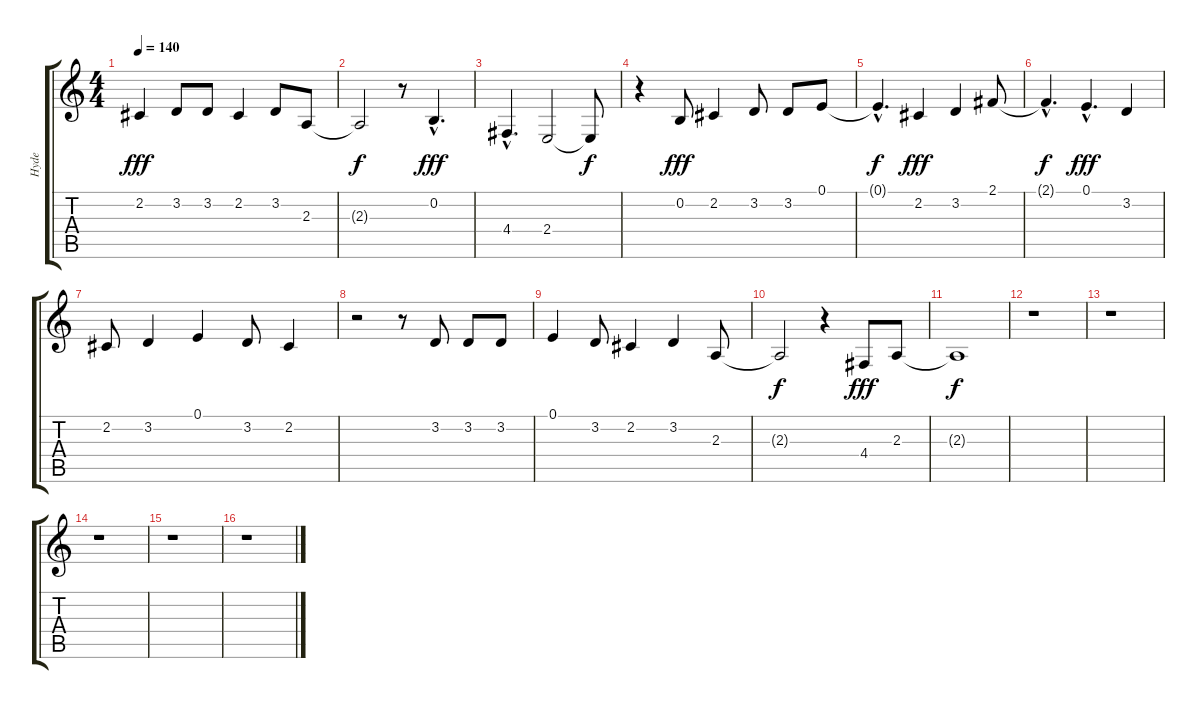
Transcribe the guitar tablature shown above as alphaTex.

\track ("Hyde" "Hyde") {instrument flute}
\staff {score tabs}
\tuning (E4 B3 G3 D3 A2 E2) {hide}
\ts (4 4)
\tempo 140
\clef g2
\ks c
2.2.4{dy fff} 3.2.8 3.2.8 2.2.4 3.2.8 2.3.8 |
2.3{t}.2{dy f} r.8 0.2{hac}.4{d dy fff} |
4.4{hac}.4{d} 2.4.2 2.4{t}.8{dy f} |
r.4 0.2.8{dy fff} 2.2.4 3.2.8 3.2.8 0.1.8 |
0.1{hac t}.4{d dy f} 2.2.4{dy fff} 3.2.4 2.1.8 |
2.1{hac t}.4{d dy f} 0.1{hac}.4{d dy fff} 3.2.4 |
2.2.8 3.2.4 0.1.4 3.2.8 2.2.4 |
r.2 r.8 3.2.8 3.2.8 3.2.8 |
0.1.4 3.2.8 2.2.4 3.2.4 2.3.8 |
2.3{t}.2{dy f} r.4 4.4.8{dy fff} 2.3.8 |
2.3{t}.1{dy f} |
r.1 |
r.1 |
r.1 |
r.1 |
r.1
